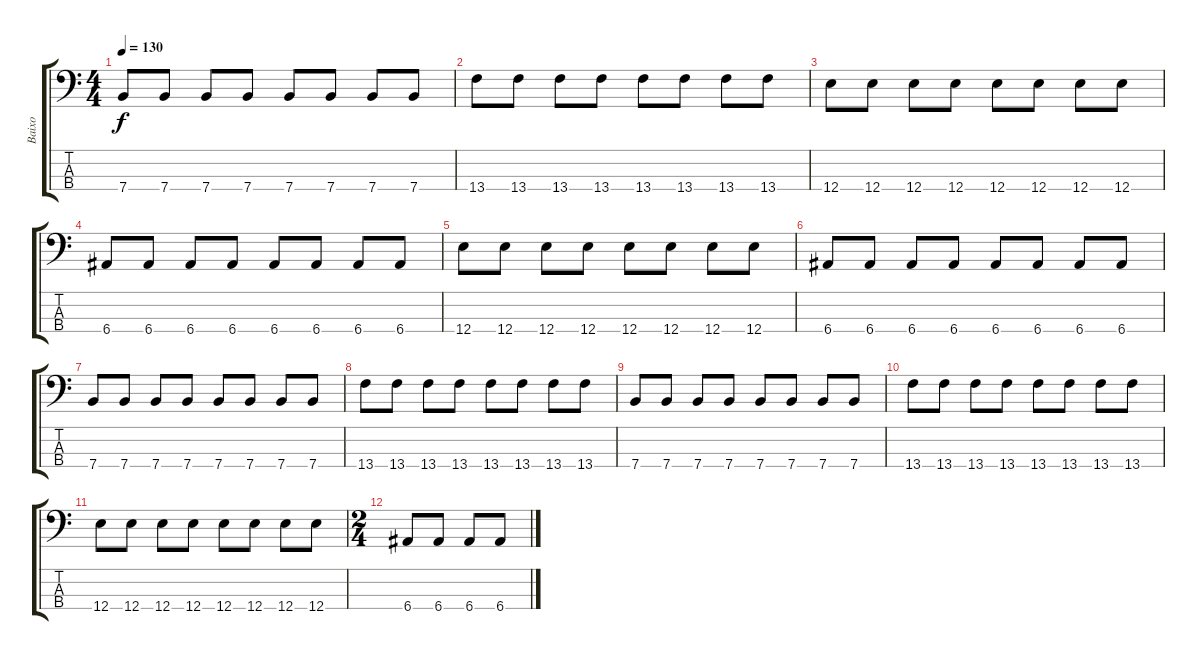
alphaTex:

\track ("Baixo" "Baixo") {instrument acousticbass}
\staff {score tabs}
\tuning (G2 D2 A1 E1) {hide}
\ts (4 4)
\tempo 130
\clef f4
\ks c
7.4.8{dy f} 7.4.8 7.4.8 7.4.8 7.4.8 7.4.8 7.4.8 7.4.8 |
13.4.8 13.4.8 13.4.8 13.4.8 13.4.8 13.4.8 13.4.8 13.4.8 |
12.4.8 12.4.8 12.4.8 12.4.8 12.4.8 12.4.8 12.4.8 12.4.8 |
6.4.8 6.4.8 6.4.8 6.4.8 6.4.8 6.4.8 6.4.8 6.4.8 |
12.4.8 12.4.8 12.4.8 12.4.8 12.4.8 12.4.8 12.4.8 12.4.8 |
6.4.8 6.4.8 6.4.8 6.4.8 6.4.8 6.4.8 6.4.8 6.4.8 |
7.4.8 7.4.8 7.4.8 7.4.8 7.4.8 7.4.8 7.4.8 7.4.8 |
13.4.8 13.4.8 13.4.8 13.4.8 13.4.8 13.4.8 13.4.8 13.4.8 |
7.4.8 7.4.8 7.4.8 7.4.8 7.4.8 7.4.8 7.4.8 7.4.8 |
13.4.8 13.4.8 13.4.8 13.4.8 13.4.8 13.4.8 13.4.8 13.4.8 |
12.4.8 12.4.8 12.4.8 12.4.8 12.4.8 12.4.8 12.4.8 12.4.8 |
\ts (2 4)
6.4.8 6.4.8 6.4.8 6.4.8
